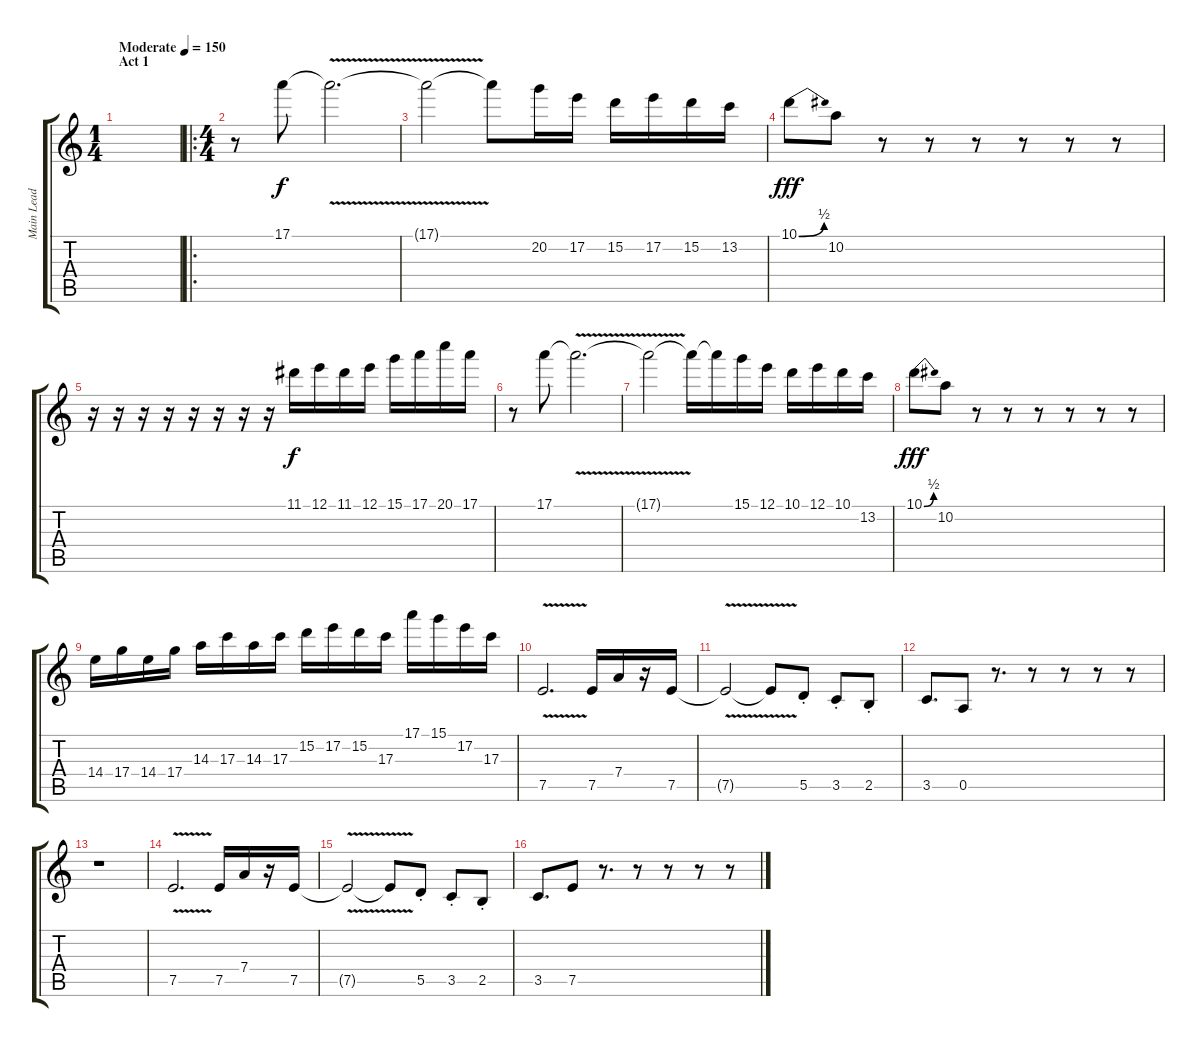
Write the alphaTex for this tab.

\track ("Main Lead" "Main Lead") {instrument lead5charang}
\staff {score tabs}
\tuning (E5 B4 G4 D4 A3 E3) {hide}
\ts (1 4)
\section ("" "Act 1")
\tempo (150 "Moderate")
\clef g2
\ks c
|
\ro
\ts (4 4)
r.8 17.1.8 17.1{v t}.2{d} |
17.1{t}.2 17.1{t}.8 20.2.16 17.2.16 15.2.16 17.2.16 15.2.16 13.2.16 |
10.1{be (bend 0 0 60 2)}.8{dy fff} 10.2.8 r.8 r.8 r.8 r.8 r.8 r.8 |
r.16 r.16 r.16 r.16 r.16 r.16 r.16 r.16 11.1.16{dy f} 12.1.16 11.1.16 12.1.16 15.1.16 17.1.16 20.1.16 17.1.16 |
r.8 17.1.8 17.1{v t}.2{d} |
17.1{t}.2 17.1{t}.16 17.1{t}.16 15.1.16 12.1.16 10.1.16 12.1.16 10.1.16 13.2.16 |
10.1{be (bend 0 0 60 2)}.8{dy fff} 10.2.8 r.8 r.8 r.8 r.8 r.8 r.8 |
14.4.16 17.4.16 14.4.16 17.4.16 14.3.16 17.3.16 14.3.16 17.3.16 15.2.16 17.2.16 15.2.16 17.3.16 17.1.16 15.1.16 17.2.16 17.3.16 |
7.5{v}.2{d} 7.5.16 7.4.16 r.16 7.5.16 |
7.5{v t}.2 7.5{t}.8 5.5{st}.8 3.5{st}.8 2.5{st}.8 |
3.5.8{d} 0.5.8 r.8{d} r.8 r.8 r.8 r.8 |
r.1 |
7.5{v}.2{d} 7.5.16 7.4.16 r.16 7.5.16 |
7.5{v t}.2 7.5{t}.8 5.5{st}.8 3.5{st}.8 2.5{st}.8 |
3.5.8{d} 7.5.8 r.8{d} r.8 r.8 r.8 r.8
